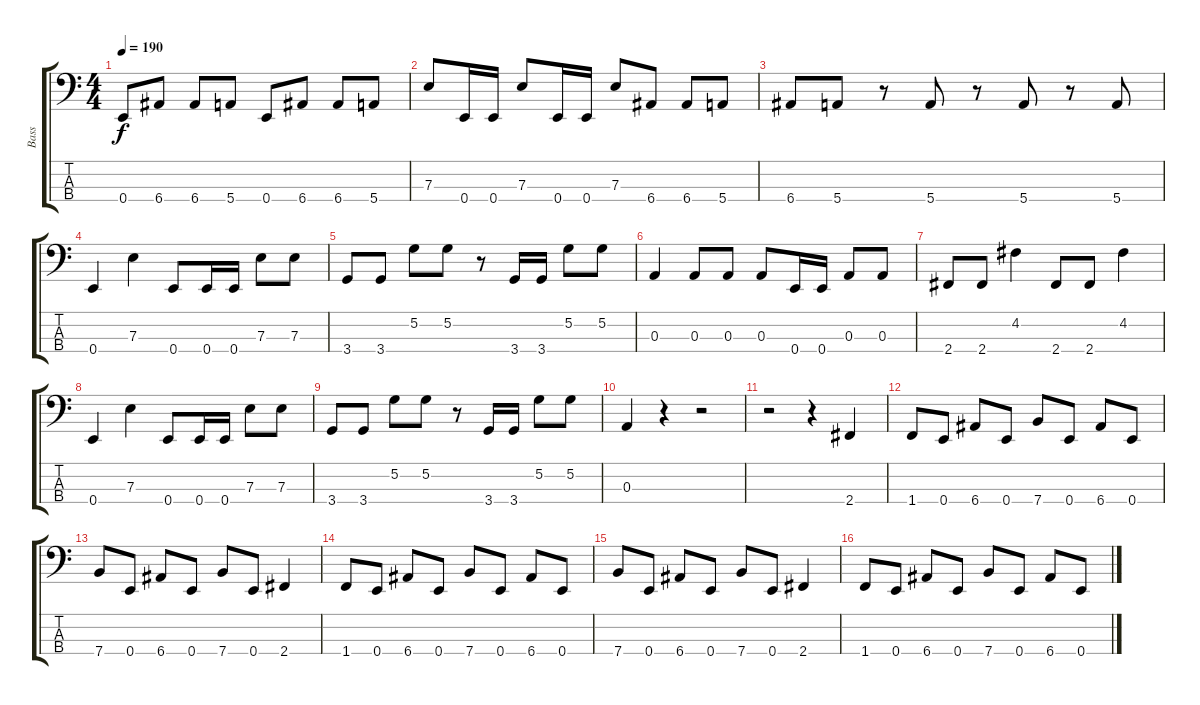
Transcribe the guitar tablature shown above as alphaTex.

\track ("Bass" "Bass") {instrument electricbasspick}
\staff {score tabs}
\tuning (G2 D2 A1 E1) {hide}
\ts (4 4)
\tempo 190
\clef f4
\ks c
0.4.8{dy f} 6.4.8 6.4.8 5.4.8 0.4.8 6.4.8 6.4.8 5.4.8 |
7.3.8 0.4.16 0.4.16 7.3.8 0.4.16 0.4.16 7.3.8 6.4.8 6.4.8 5.4.8 |
6.4.8 5.4.8 r.8 5.4.8 r.8 5.4.8 r.8 5.4.8 |
0.4.4 7.3.4 0.4.8 0.4.16 0.4.16 7.3.8 7.3.8 |
3.4.8 3.4.8 5.2.8 5.2.8 r.8 3.4.16 3.4.16 5.2.8 5.2.8 |
0.3.4 0.3.8 0.3.8 0.3.8 0.4.16 0.4.16 0.3.8 0.3.8 |
2.4.8 2.4.8 4.2.4 2.4.8 2.4.8 4.2.4 |
0.4.4 7.3.4 0.4.8 0.4.16 0.4.16 7.3.8 7.3.8 |
3.4.8 3.4.8 5.2.8 5.2.8 r.8 3.4.16 3.4.16 5.2.8 5.2.8 |
0.3.4 r.4 r.2 |
r.2 r.4 2.4.4 |
1.4.8 0.4.8 6.4.8 0.4.8 7.4.8 0.4.8 6.4.8 0.4.8 |
7.4.8 0.4.8 6.4.8 0.4.8 7.4.8 0.4.8 2.4.4 |
1.4.8 0.4.8 6.4.8 0.4.8 7.4.8 0.4.8 6.4.8 0.4.8 |
7.4.8 0.4.8 6.4.8 0.4.8 7.4.8 0.4.8 2.4.4 |
1.4.8 0.4.8 6.4.8 0.4.8 7.4.8 0.4.8 6.4.8 0.4.8
